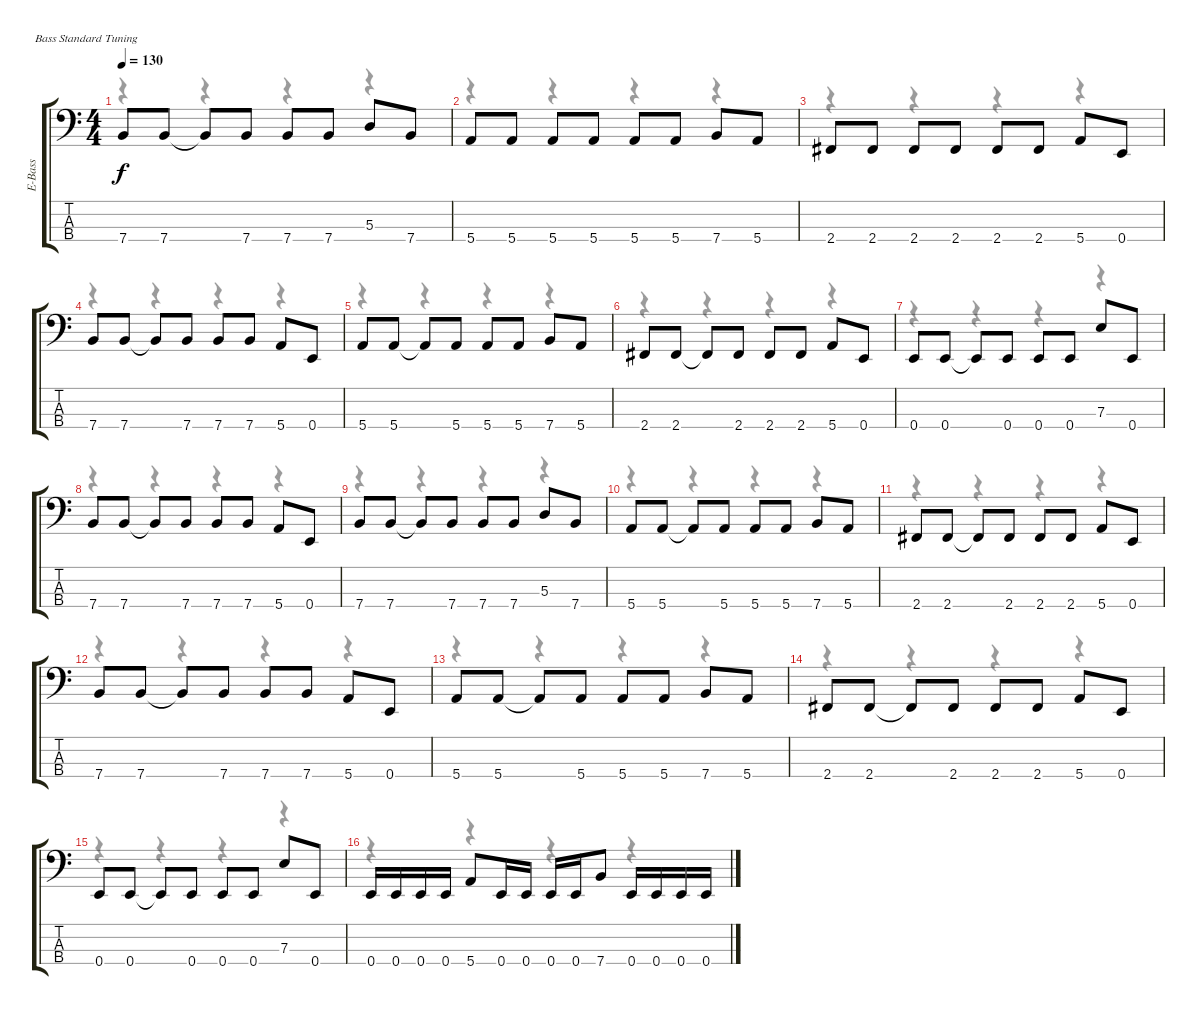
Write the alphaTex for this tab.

\bracketExtendMode groupsimilarinstruments
\track ("Cliff Burton" "E-Bass") {instrument electricbassfinger}
\staff {score tabs}
\tuning (G2 D2 A1 E1)
\voice
\ts (4 4)
\tempo 130
\clef f4
\ks c
7.4.8{dy f} 7.4.8 7.4{t}.8 7.4.8 7.4.8 7.4.8 5.3.8 7.4.8 |
5.4.8 5.4.8 5.4.8 5.4.8 5.4.8 5.4.8 7.4.8 5.4.8 |
2.4{acc #}.8 2.4{acc #}.8 2.4{acc #}.8 2.4{acc #}.8 2.4{acc #}.8 2.4{acc #}.8 5.4.8 0.4.8 |
7.4.8 7.4.8 7.4{t}.8 7.4.8 7.4.8 7.4.8 5.4.8 0.4.8 |
5.4.8 5.4.8 5.4{t}.8 5.4.8 5.4.8 5.4.8 7.4.8 5.4.8 |
2.4{acc #}.8 2.4{acc #}.8 2.4{t acc #}.8 2.4{acc #}.8 2.4{acc #}.8 2.4{acc #}.8 5.4.8 0.4.8 |
0.4.8 0.4.8 0.4{t}.8 0.4.8 0.4.8 0.4.8 7.3.8 0.4.8 |
7.4.8 7.4.8 7.4{t}.8 7.4.8 7.4.8 7.4.8 5.4.8 0.4.8 |
7.4.8 7.4.8 7.4{t}.8 7.4.8 7.4.8 7.4.8 5.3.8 7.4.8 |
5.4.8 5.4.8 5.4{t}.8 5.4.8 5.4.8 5.4.8 7.4.8 5.4.8 |
2.4{acc #}.8 2.4{acc #}.8 2.4{t acc #}.8 2.4{acc #}.8 2.4{acc #}.8 2.4{acc #}.8 5.4.8 0.4.8 |
7.4.8 7.4.8 7.4{t}.8 7.4.8 7.4.8 7.4.8 5.4.8 0.4.8 |
5.4.8 5.4.8 5.4{t}.8 5.4.8 5.4.8 5.4.8 7.4.8 5.4.8 |
2.4{acc #}.8 2.4{acc #}.8 2.4{t acc #}.8 2.4{acc #}.8 2.4{acc #}.8 2.4{acc #}.8 5.4.8 0.4.8 |
0.4.8 0.4.8 0.4{t}.8 0.4.8 0.4.8 0.4.8 7.3.8 0.4.8 |
0.4.16 0.4.16 0.4.16 0.4.16 5.4.8 0.4.16 0.4.16 0.4.16 0.4.16 7.4.8 0.4.16 0.4.16 0.4.16 0.4.16
\voice
\clef f4
\ottava regular
\simile none
\ks c
r.4{dy mf} r.4 r.4 r.4 |
r.4 r.4 r.4 r.4 |
r.4 r.4 r.4 r.4 |
r.4 r.4 r.4 r.4 |
r.4 r.4 r.4 r.4 |
r.4 r.4 r.4 r.4 |
r.4 r.4 r.4 r.4 |
r.4 r.4 r.4 r.4 |
r.4 r.4 r.4 r.4 |
r.4 r.4 r.4 r.4 |
r.4 r.4 r.4 r.4 |
r.4 r.4 r.4 r.4 |
r.4 r.4 r.4 r.4 |
r.4 r.4 r.4 r.4 |
r.4 r.4 r.4 r.4 |
r.4 r.4 r.4 r.4
